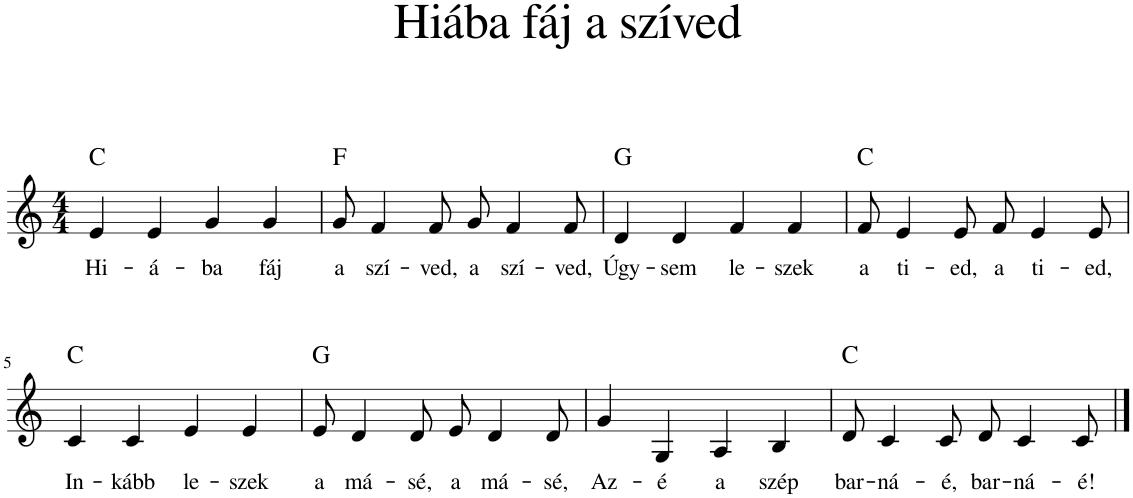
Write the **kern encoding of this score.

**kern	**text	**harte
*part1	*part1	*part1
*staff1	*staff1	*
*I"Piano	*	*
*I'Pno	*	*
*clefG2	*	*
*k[]	*	*
*M4/4	*	*
=1	=1	=1
!	!LO:LY:b	!LO:H:kt=N.C.
4e/	Hi-	N
!	!LO:LY:b	!
4e/	-á-	.
!	!LO:LY:b	!
4g/	-ba	.
!	!LO:LY:b	!
4g/	fáj	.
=2	=2	=2
!	!LO:LY:b	!LO:H:kt=N.C.
8g/	a	N
!	!LO:LY:b	!
4f/	szí-	.
!	!LO:LY:b	!
8f/	-ved,	.
!	!LO:LY:b	!
8g/	a	.
!	!LO:LY:b	!
4f/	szí-	.
!	!LO:LY:b	!
8f/	-ved,	.
=3	=3	=3
!	!LO:LY:b	!LO:H:kt=N.C.
4d/	Úgy-	N
!	!LO:LY:b	!
4d/	-sem	.
!	!LO:LY:b	!
4f/	le-	.
!	!LO:LY:b	!
4f/	-szek	.
=4	=4	=4
!	!LO:LY:b	!LO:H:kt=N.C.
8f/	a	N
!	!LO:LY:b	!
4e/	ti-	.
!	!LO:LY:b	!
8e/	-ed,	.
!	!LO:LY:b	!
8f/	a	.
!	!LO:LY:b	!
4e/	ti-	.
!	!LO:LY:b	!
8e/	-ed,	.
!!LO:LB:g=z
=5	=5	=5
!	!LO:LY:b	!LO:H:kt=N.C.
4c/	In-	N
!	!LO:LY:b	!
4c/	-kább	.
!	!LO:LY:b	!
4e/	le-	.
!	!LO:LY:b	!
4e/	-szek	.
=6	=6	=6
!	!LO:LY:b	!LO:H:kt=N.C.
8e/	a	N
!	!LO:LY:b	!
4d/	má-	.
!	!LO:LY:b	!
8d/	-sé,	.
!	!LO:LY:b	!
8e/	a	.
!	!LO:LY:b	!
4d/	má-	.
!	!LO:LY:b	!
8d/	-sé,	.
=7	=7	=7
!	!LO:LY:b	!
4g/	Az-	.
!	!LO:LY:b	!
4G/	-é	.
!	!LO:LY:b	!
4A/	a	.
!	!LO:LY:b	!
4B/	szép	.
=8	=8	=8
!	!LO:LY:b	!LO:H:kt=N.C.
8d/	bar-	N
!	!LO:LY:b	!
4c/	-ná-	.
!	!LO:LY:b	!
8c/	-é,	.
!	!LO:LY:b	!
8d/	bar-	.
!	!LO:LY:b	!
4c/	-ná-	.
!	!LO:LY:b	!
8c/	-é!	.
==	==	==
*-	*-	*-
